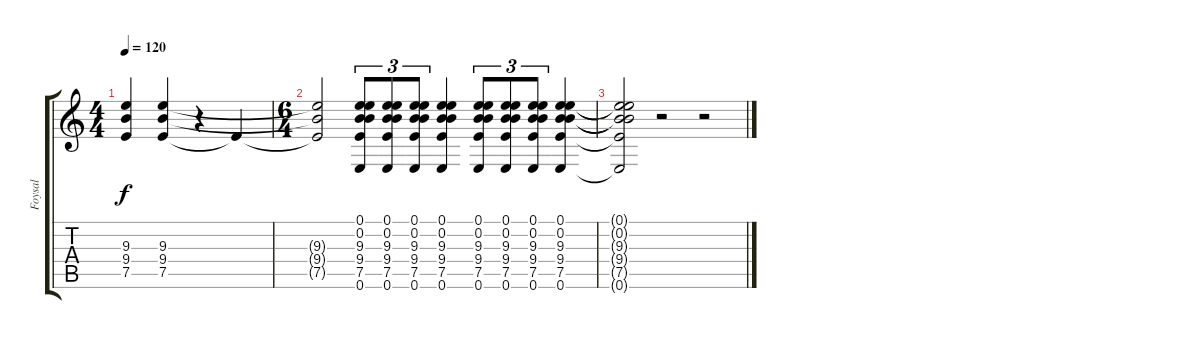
\track ("Foysal" "Foysal") {instrument distortionguitar}
\staff {score tabs}
\tuning (E4 B3 G3 D3 A2 E2) {hide}
\ts (4 4)
\tempo 120
\clef g2
\ks c
(9.3 9.4 7.5).4{dy f} (9.3 9.4 7.5).4 r.4 7.5{t}.4 |
\ts (6 4)
(9.3{t} 9.4{t} 7.5{t}).2 (0.1 0.2 9.3 9.4 7.5 0.6).8{tu (3 2)} (0.1 0.2 9.3 9.4 7.5 0.6).8{tu (3 2)} (0.1 0.2 9.3 9.4 7.5 0.6).8{tu (3 2)} (0.1 0.2 9.3 9.4 7.5 0.6).4 (0.1 0.2 9.3 9.4 7.5 0.6).8{tu (3 2)} (0.1 0.2 9.3 9.4 7.5 0.6).8{tu (3 2)} (0.1 0.2 9.3 9.4 7.5 0.6).8{tu (3 2)} (0.1 0.2 9.3 9.4 7.5 0.6).4 |
(0.1{t} 0.2{t} 9.3{t} 9.4{t} 7.5{t} 0.6{t}).2 r.2 r.2
